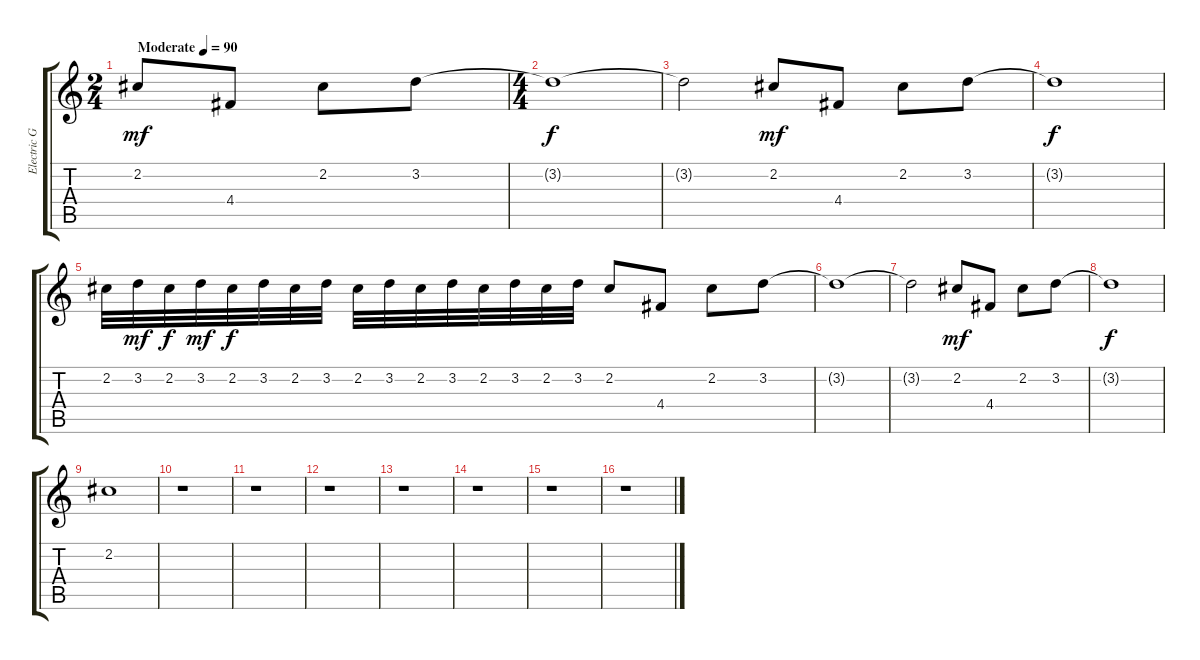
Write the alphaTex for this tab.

\track ("Electric Guitar" "Electric G") {instrument distortionguitar}
\staff {score tabs}
\tuning (E4 B3 G3 D3 A2 E2) {hide}
\ts (2 4)
\tempo (90 "Moderate")
\clef g2
\ks c
2.2.8{dy mf instrument distortionguitar} 4.4.8 2.2.8 3.2.8 |
\ts (4 4)
3.2{t}.1{dy f} |
3.2{t}.2 2.2.8{dy mf} 4.4.8 2.2.8 3.2.8 |
3.2{t}.1{dy f} |
2.2.32 3.2.32{dy mf} 2.2.32{dy f} 3.2.32{dy mf} 2.2.32{dy f} 3.2.32 2.2.32 3.2.32 2.2.32 3.2.32 2.2.32 3.2.32 2.2.32 3.2.32 2.2.32 3.2.32 2.2.8 4.4.8 2.2.8 3.2.8 |
3.2{t}.1 |
3.2{t}.2 2.2.8{dy mf} 4.4.8 2.2.8 3.2.8 |
3.2{t}.1{dy f} |
2.2.1 |
r.1 |
r.1 |
r.1 |
r.1 |
r.1 |
r.1 |
r.1
